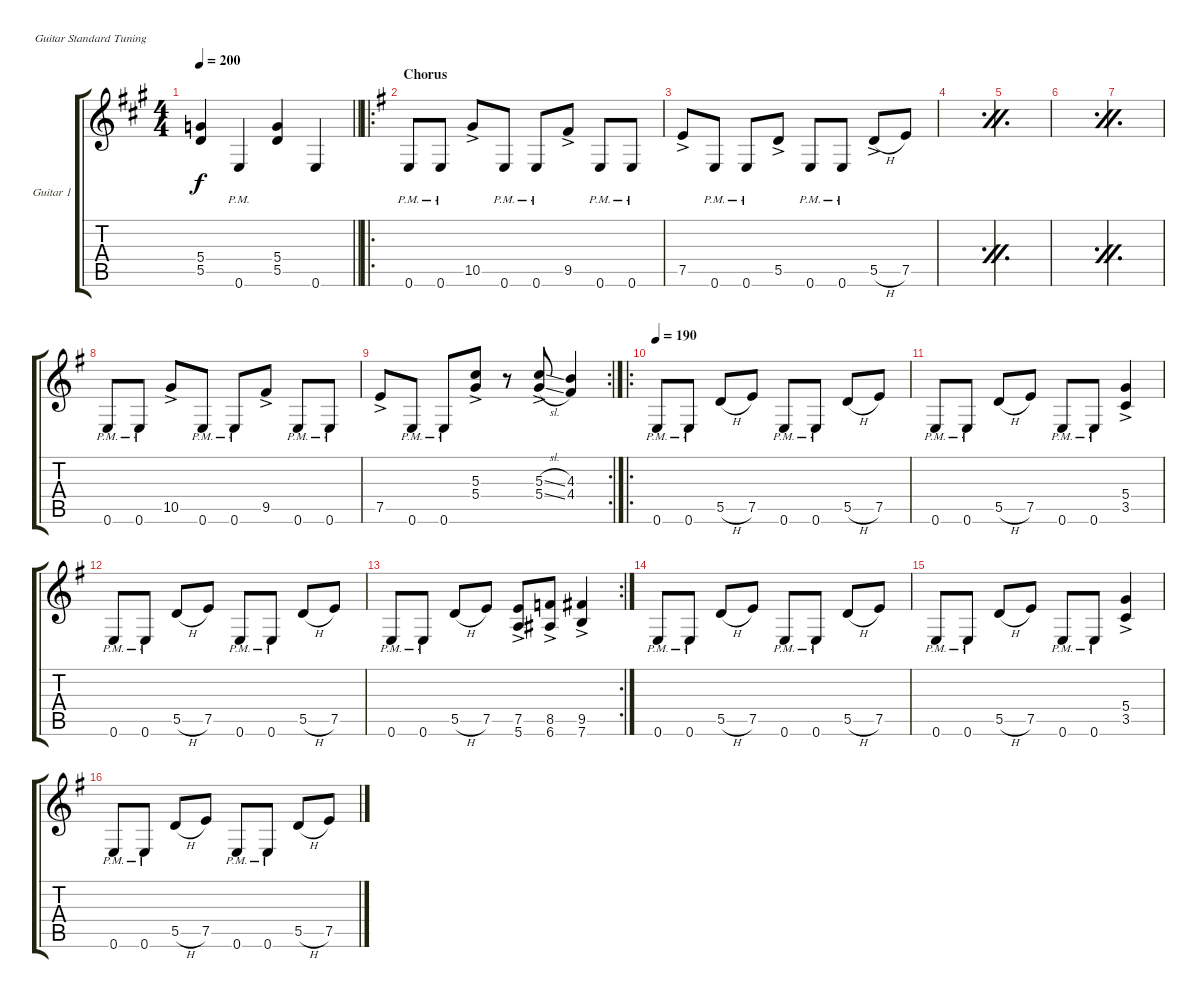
\bracketExtendMode groupsimilarinstruments
\firstSystemTrackNameOrientation horizontal
\otherSystemsTrackNameOrientation horizontal
\track ("Guitar 1" "Guitar 1") {instrument distortionguitar}
\staff {score tabs}
\tuning (E4 B3 G3 D3 A2 E2)
\ts (4 4)
\tempo 200
\clef g2
\barLineRight lightlight
\ks a
(5.4 5.5).4{dy f} 0.6{pm}.4 (5.4 5.5).4 0.6.4 |
\ro
\section ("" "Chorus")
\ks g
0.6{pm}.8 0.6{pm}.8 10.5{ac}.8 0.6{pm}.8 0.6{pm}.8 9.5{ac}.8 0.6{pm}.8 0.6{pm}.8 |
7.5{ac}.8 0.6{pm}.8 0.6{pm}.8 5.5{ac}.8 0.6{pm}.8 0.6{pm}.8 5.5{h ac}.8 7.5.8 |
\simile firstofdouble
|
\simile secondofdouble
|
\simile firstofdouble
|
\simile secondofdouble
|
\simile none
0.6{pm}.8 0.6{pm}.8 10.5{ac}.8 0.6{pm}.8 0.6{pm}.8 9.5{ac}.8 0.6{pm}.8 0.6{pm}.8 |
\rc 2
7.5{ac}.8 0.6{pm}.8 0.6{pm}.8 (5.3{ac} 5.4{ac}).8 r.8 (5.3{sl ac} 5.4{sl ac}).8 (4.3 4.4).4 |
\ro
\tempo 190
0.6{pm}.8 0.6{pm}.8 5.5{h}.8 7.5.8 0.6{pm}.8 0.6{pm}.8 5.5{h}.8 7.5.8 |
0.6{pm}.8 0.6{pm}.8 5.5{h}.8 7.5.8 0.6{pm}.8 0.6{pm}.8 (5.4{ac} 3.5{ac}).4 |
0.6{pm}.8 0.6{pm}.8 5.5{h}.8 7.5.8 0.6{pm}.8 0.6{pm}.8 5.5{h}.8 7.5.8 |
\rc 2
0.6{pm}.8 0.6{pm}.8 5.5{h}.8 7.5.8 (7.5{ac} 5.6{ac}).8 (8.5{ac} 6.6{ac}).8 (9.5{ac} 7.6{ac}).4 |
0.6{pm}.8 0.6{pm}.8 5.5{h}.8 7.5.8 0.6{pm}.8 0.6{pm}.8 5.5{h}.8 7.5.8 |
0.6{pm}.8 0.6{pm}.8 5.5{h}.8 7.5.8 0.6{pm}.8 0.6{pm}.8 (5.4{ac} 3.5{ac}).4 |
0.6{pm}.8 0.6{pm}.8 5.5{h}.8 7.5.8 0.6{pm}.8 0.6{pm}.8 5.5{h}.8 7.5.8
